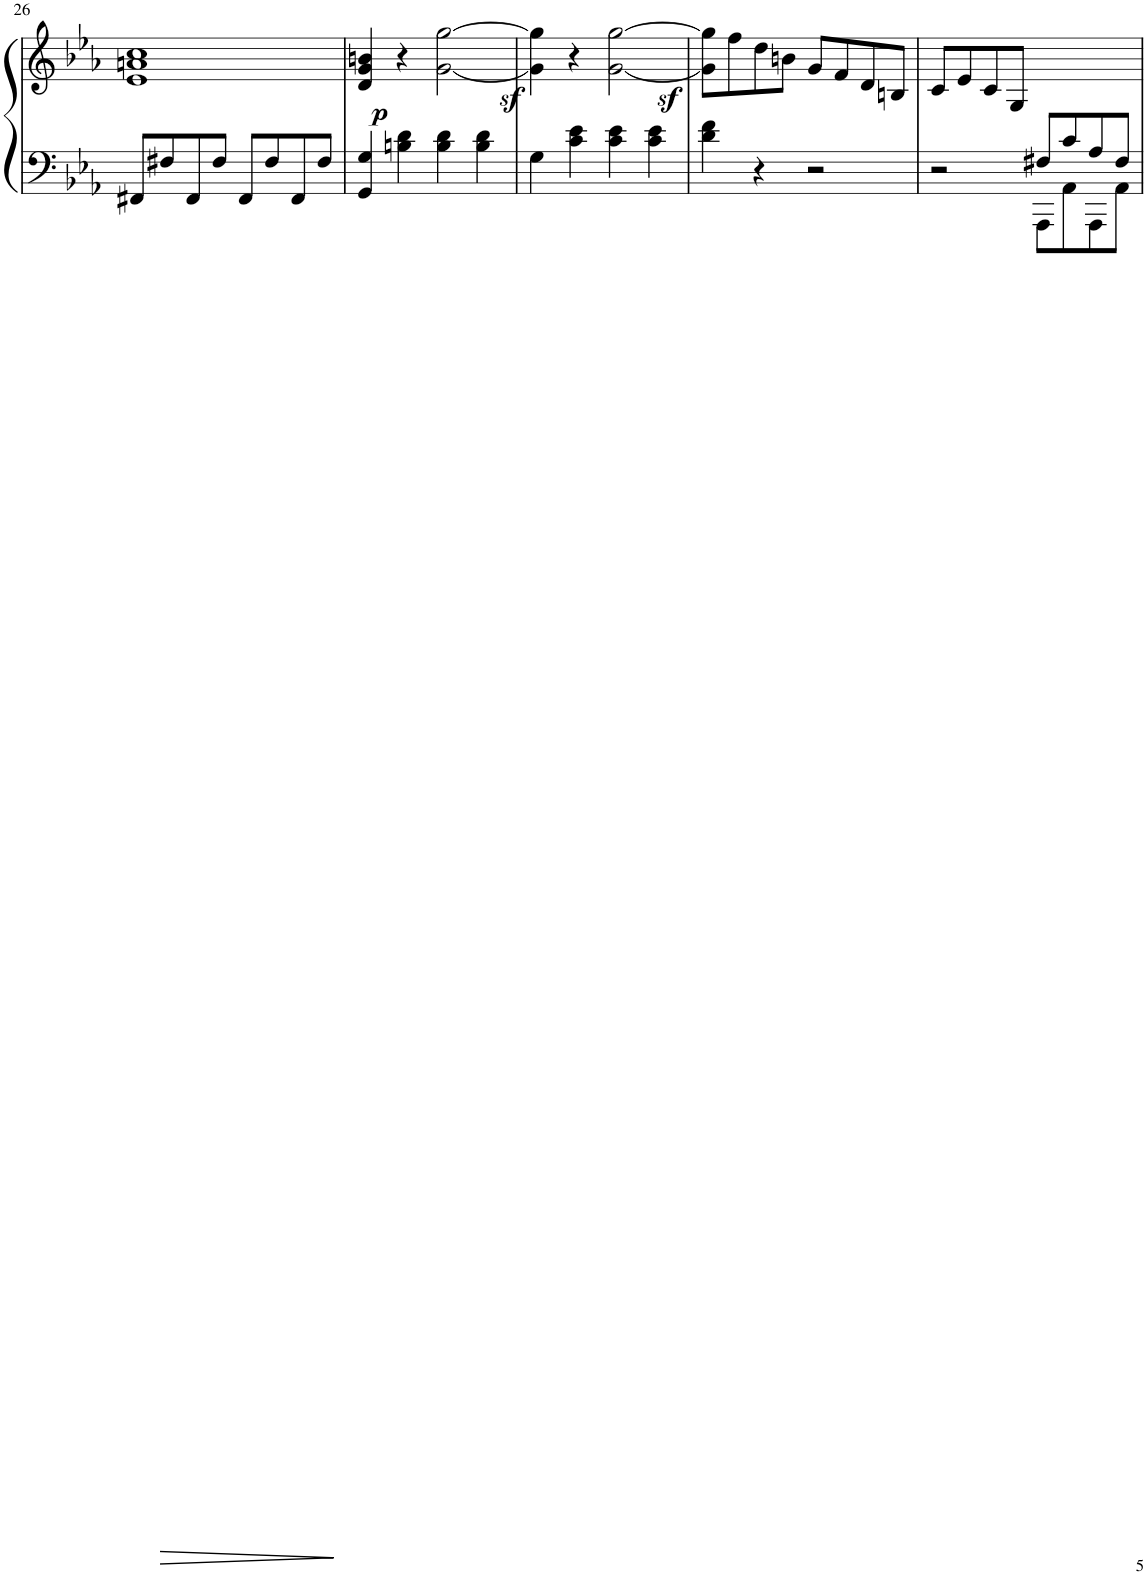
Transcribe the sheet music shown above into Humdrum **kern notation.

**kern	**kern	**dynam
*part1	*part1	*part1
*staff2	*staff1	*staff1/2
*I"Piano	*	*
*I'Pno	*	*
!!LO:PB:g=z
*clefF4	*clefG2	*
*k[b-e-a-]	*k[b-e-a-]	*
*M4/4	*M4/4	*
*met(c|)	*met(c|)	*
=26	=26	=26
*	*^	*
8FF#X/L	1e- 1cc	1an	.
8F#X/	.	.	.
8FF#/	.	.	.
8F#/J	.	.	.
8FF#/L	.	.	.
8F#/	.	.	.
8FF#/	.	.	.
8F#/J	.	.	.
*	*v	*v	*
=27	=27	=27
!	!	!LO:DY:b
4GG/ 4G/	4d/ 4g/ 4bn/	p
4Bn\ 4d\	4r	.
4B\ 4d\	[2g\z< [2gg\z<	.
4B\ 4d\	.	.
=28	=28	=28
4G\	4g\] 4gg\]	.
4c\ 4e-\	4r	.
4c\ 4e-\	[2g\z< [2gg\z<	.
4c\ 4e-\	.	.
=29	=29	=29
4d\ 4f\	8g\] 8gg\]L	.
.	8ff\	.
4r	8dd\	.
.	8bn\J	.
2r	8g/L	.
.	8f/	.
.	8d/	.
.	8Bn/J	.
=30	=30	=30
*^	*	*
2ryy	2r	8c/L	.
.	.	8e-/	.
.	.	8c/	.
.	.	8G/J	.
8F#X/L	8AAA-\L	2ryy	.
8c/	8AA-\	.	.
8A-/	8AAA-\	.	.
8F#/J	8AA-\J	.	.
*v	*v	*	*
=	=	=
*-	*-	*-
